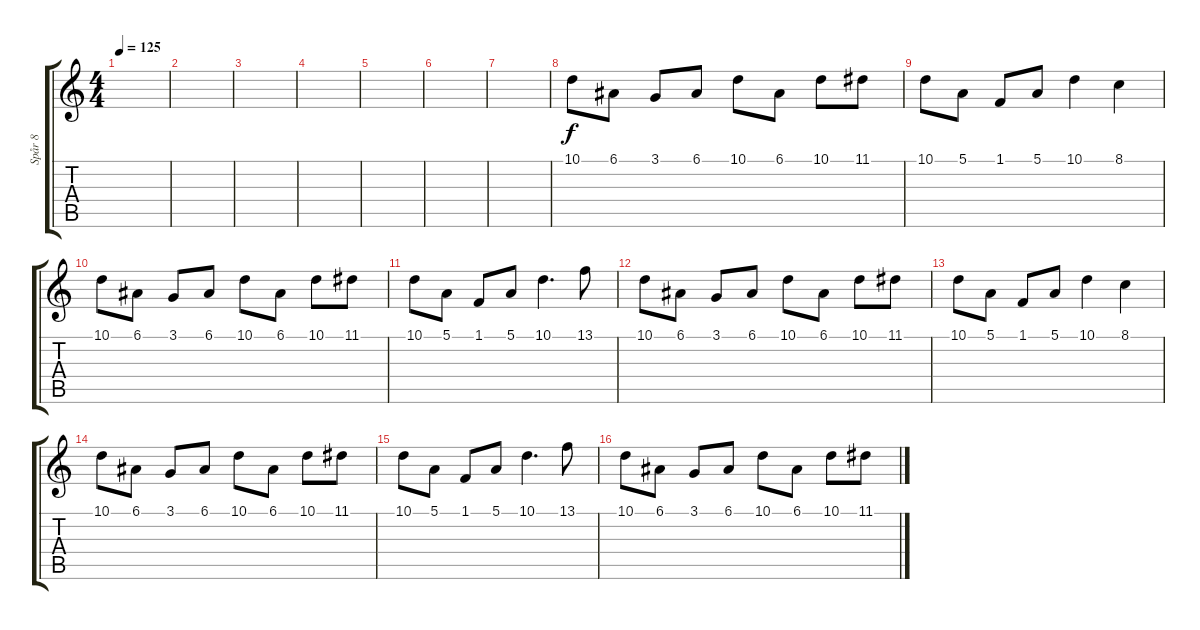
\track ("Spår 8" "Spår 8") {instrument lead6voice}
\staff {score tabs}
\tuning (E4 B3 G3 D3 A2 E2) {hide}
\ts (4 4)
\tempo 125
\clef g2
\ks c
|
|
|
|
|
|
|
10.1.8 6.1.8 3.1.8 6.1.8 10.1.8 6.1.8 10.1.8 11.1.8 |
10.1.8 5.1.8 1.1.8 5.1.8 10.1.4 8.1.4 |
10.1.8 6.1.8 3.1.8 6.1.8 10.1.8 6.1.8 10.1.8 11.1.8 |
10.1.8 5.1.8 1.1.8 5.1.8 10.1.4{d} 13.1.8 |
10.1.8 6.1.8 3.1.8 6.1.8 10.1.8 6.1.8 10.1.8 11.1.8 |
10.1.8 5.1.8 1.1.8 5.1.8 10.1.4 8.1.4 |
10.1.8 6.1.8 3.1.8 6.1.8 10.1.8 6.1.8 10.1.8 11.1.8 |
10.1.8 5.1.8 1.1.8 5.1.8 10.1.4{d} 13.1.8 |
10.1.8 6.1.8 3.1.8 6.1.8 10.1.8 6.1.8 10.1.8 11.1.8
